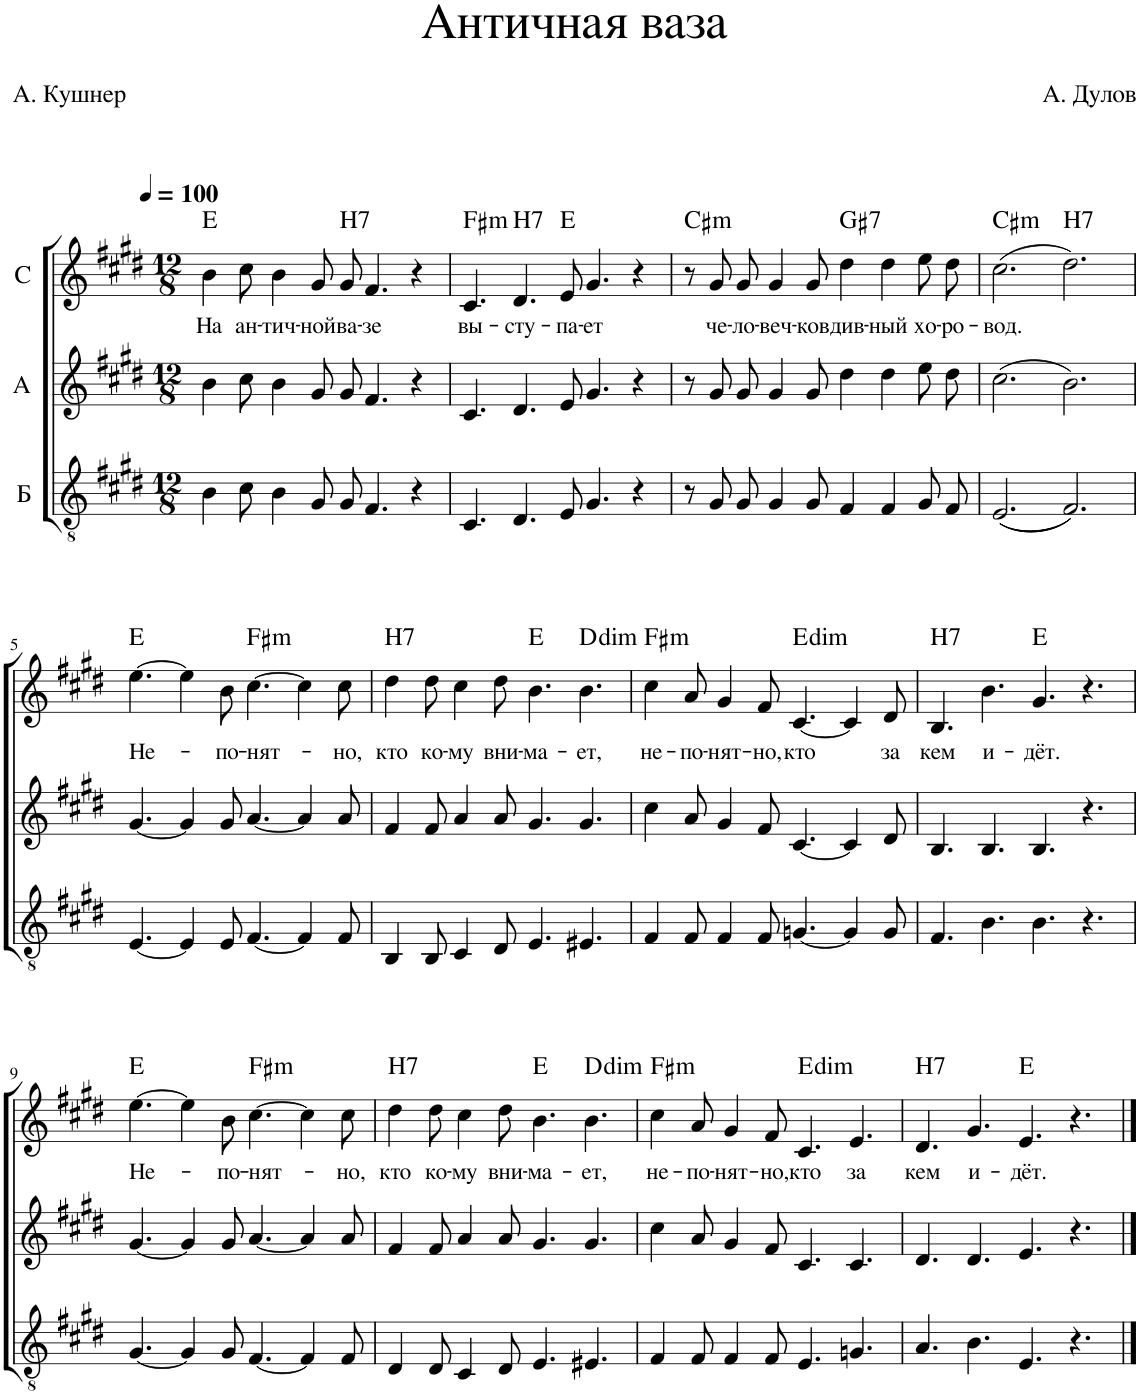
**kern	**kern	**kern	**text	**harte
*part3	*part2	*part1	*part1	*part1
*staff3	*staff2	*staff1	*staff1	*
*I"Б	*I"А	*I"С	*	*
*clefGv2	*clefG2	*clefG2	*	*
*k[f#c#g#d#]	*k[f#c#g#d#]	*k[f#c#g#d#]	*	*
*M12/8	*M12/8	*M12/8	*	*
*MM100	*MM100	*MM100	*	*
=1	=1	=1	=1	=1
!	!	!	!LO:LY:b	!
4B\	4b\	4b\	На	E:maj
!	!	!	!LO:LY:b	!
8c#\	8cc#\	8cc#\	ан-	.
!	!	!	!LO:LY:b	!
4B\	4b\	4b\	-тич-	.
!	!	!	!LO:LY:b	!
8G#/	8g#/	8g#/	-ной	.
!	!	!	!LO:LY:b	!LO:H:kt=H7
8G#/	8g#/	8g#/	ва-	N
!	!	!	!LO:LY:b	!
4.F#/	4.f#/	4.f#/	-зе	.
4r	4r	4r	.	.
=2	=2	=2	=2	=2
!	!	!	!LO:LY:b	!LO:H:kt=m
4.C#/	4.c#/	4.c#/	вы-	F#:min
!	!	!	!LO:LY:b	!LO:H:kt=H7
4.D#/	4.d#/	4.d#/	-сту-	N
!	!	!	!LO:LY:b	!
8E/	8e/	8e/	-па-	E:maj
!	!	!	!LO:LY:b	!
4.G#/	4.g#/	4.g#/	-ет	.
4r	4r	4r	.	.
=3	=3	=3	=3	=3
!	!	!	!	!LO:H:kt=m
8r	8r	8r	.	C#:min
!	!	!	!LO:LY:b	!
8G#/L	8g#/L	8g#/L	че-	.
!	!	!	!LO:LY:b	!
8G#/J	8g#/J	8g#/J	-ло-	.
!	!	!	!LO:LY:b	!
4G#/	4g#/	4g#/	-веч-	.
!	!	!	!LO:LY:b	!
8G#/	8g#/	8g#/	-ков	.
!	!	!	!LO:LY:b	!LO:H:kt=7
4F#/	4dd#\	4dd#\	див-	G#:7
!	!	!	!LO:LY:b	!
4F#/	4dd#\	4dd#\	-ный	.
!	!	!	!LO:LY:b	!
8G#/L	8ee\L	8ee\L	хо-	.
!	!	!	!LO:LY:b	!
8F#/J	8dd#\J	8dd#\J	-ро-	.
=4	=4	=4	=4	=4
!	!	!	!LO:LY:b	!LO:H:kt=m
((2.E/	(2.cc#\	(2.cc#\	-вод.	C#:min
!	!	!	!	!LO:H:kt=H7
2.F#/))	2.b\)	2.dd#\)	.	N
!!LO:LB:g=z
=5	=5	=5	=5	=5
!	!	!	!LO:LY:b	!
[4.E/	[4.g#/	[4.ee\	Не-	E:maj
4E/]	4g#/]	4ee\]	.	.
!	!	!	!LO:LY:b	!
8E/	8g#/	8b\	-по-	.
!	!	!	!LO:LY:b	!LO:H:kt=m
[4.F#/	[4.a/	[4.cc#\	-нят-	F#:min
4F#/]	4a/]	4cc#\]	.	.
!	!	!	!LO:LY:b	!
8F#/	8a/	8cc#\	-но,	.
=6	=6	=6	=6	=6
!	!	!	!LO:LY:b	!LO:H:kt=H7
4BB/	4f#/	4dd#\	кто	N
!	!	!	!LO:LY:b	!
8BB/	8f#/	8dd#\	ко-	.
!	!	!	!LO:LY:b	!
4C#/	4a/	4cc#\	-му	.
!	!	!	!LO:LY:b	!
8D#/	8a/	8dd#\	вни-	.
!	!	!	!LO:LY:b	!
4.E/	4.g#/	4.b\	-ма-	E:maj
!	!	!	!LO:LY:b	!LO:H:kt=dim
4.E#X/	4.g#/	4.b\	-ет,	D:dim
=7	=7	=7	=7	=7
!	!	!	!LO:LY:b	!LO:H:kt=m
4F#/	4cc#\	4cc#\	не-	F#:min
!	!	!	!LO:LY:b	!
8F#/	8a/	8a/	-по-	.
!	!	!	!LO:LY:b	!
4F#/	4g#/	4g#/	-нят-	.
!	!	!	!LO:LY:b	!
8F#/	8f#/	8f#/	-но,	.
!	!	!	!LO:LY:b	!LO:H:kt=dim
[4.Gn/	[4.c#/	[4.c#/	кто	E:dim
4G/]	4c#/]	4c#/]	.	.
!	!	!	!LO:LY:b	!
8G/	8d#/	8d#/	за	.
=8	=8	=8	=8	=8
!	!	!	!LO:LY:b	!LO:H:kt=H7
4.F#/	4.B/	4.B/	кем	N
!	!	!	!LO:LY:b	!
4.B\	4.B/	4.b\	и-	.
!	!	!	!LO:LY:b	!
4.B\	4.B/	4.g#/	-дёт.	E:maj
4.r	4.r	4.r	.	.
!!LO:LB:g=z
=9	=9	=9	=9	=9
!	!	!	!LO:LY:b	!
[4.G#/	[4.g#/	[4.ee\	Не-	E:maj
4G#/]	4g#/]	4ee\]	.	.
!	!	!	!LO:LY:b	!
8G#/	8g#/	8b\	-по-	.
!	!	!	!LO:LY:b	!LO:H:kt=m
[4.F#/	[4.a/	[4.cc#\	-нят-	F#:min
4F#/]	4a/]	4cc#\]	.	.
!	!	!	!LO:LY:b	!
8F#/	8a/	8cc#\	-но,	.
=10	=10	=10	=10	=10
!	!	!	!LO:LY:b	!LO:H:kt=H7
4D#/	4f#/	4dd#\	кто	N
!	!	!	!LO:LY:b	!
8D#/	8f#/	8dd#\	ко-	.
!	!	!	!LO:LY:b	!
4C#/	4a/	4cc#\	-му	.
!	!	!	!LO:LY:b	!
8D#/	8a/	8dd#\	вни-	.
!	!	!	!LO:LY:b	!
4.E/	4.g#/	4.b\	-ма-	E:maj
!	!	!	!LO:LY:b	!LO:H:kt=dim
4.E#X/	4.g#/	4.b\	-ет,	D:dim
=11	=11	=11	=11	=11
!	!	!	!LO:LY:b	!LO:H:kt=m
4F#/	4cc#\	4cc#\	не-	F#:min
!	!	!	!LO:LY:b	!
8F#/	8a/	8a/	-по-	.
!	!	!	!LO:LY:b	!
4F#/	4g#/	4g#/	-нят-	.
!	!	!	!LO:LY:b	!
8F#/	8f#/	8f#/	-но,	.
!	!	!	!LO:LY:b	!LO:H:kt=dim
4.E/	4.c#/	4.c#/	кто	E:dim
!	!	!	!LO:LY:b	!
4.Gn/	4.c#/	4.e/	за	.
=12	=12	=12	=12	=12
!	!	!	!LO:LY:b	!LO:H:kt=H7
4.A/	4.d#/	4.d#/	кем	N
!	!	!	!LO:LY:b	!
4.B\	4.d#/	4.g#/	и-	.
!	!	!	!LO:LY:b	!
4.E/	4.e/	4.e/	-дёт.	E:maj
4.r	4.r	4.r	.	.
==	==	==	==	==
*-	*-	*-	*-	*-
